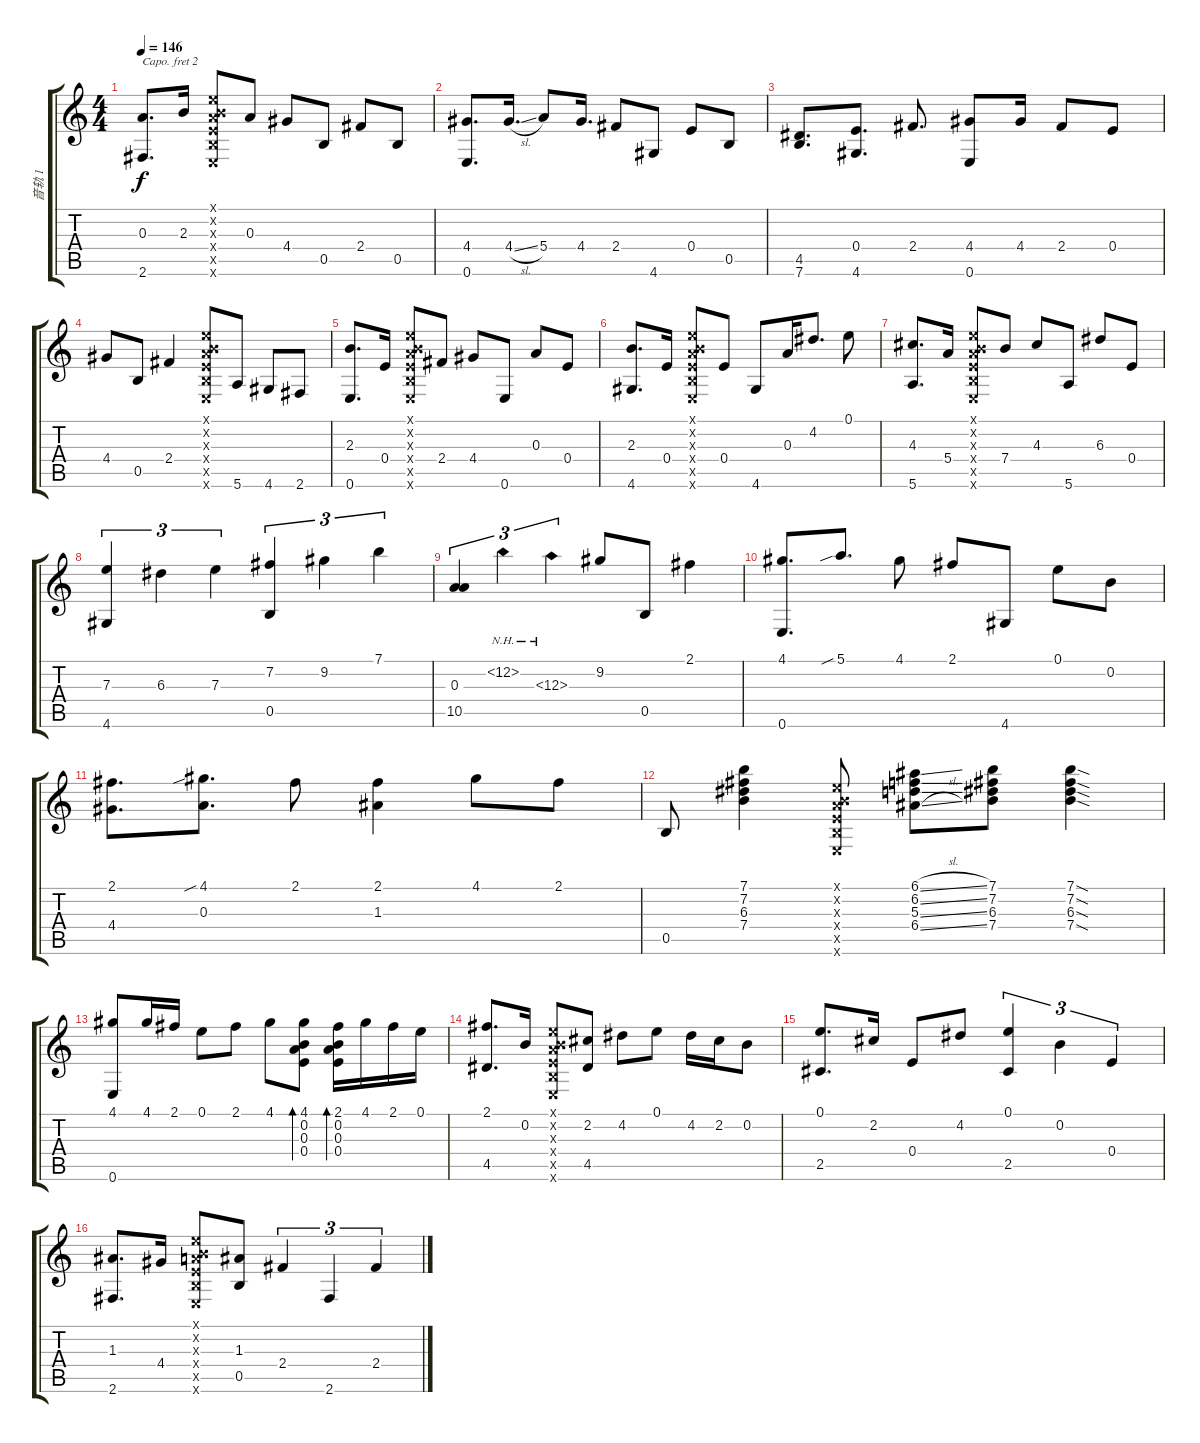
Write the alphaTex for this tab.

\track ("音轨 1" "音轨 1") {instrument acousticguitarsteel}
\staff {score tabs}
\capo 2
\tuning (D4 A3 G3 D3 A2 D2) {hide}
\ts (4 4)
\tempo 146
\clef g2
\ks c
(0.3 2.6).8{d dy f} 2.3.16 (0.1{x} 0.2{x} 0.3{x} 0.4{x} 0.5{x} 0.6{x}).8 0.3.8 4.4.8 0.5.8 2.4.8 0.5.8 |
(4.4 0.6).8{d} 4.4{sl}.16{d} 5.4.8 4.4.16{d} 2.4.8 4.6.8 0.4.8 0.5.8 |
(4.5 7.6).8{d} (0.4 4.6).8{d} 2.4.8{d} (4.4 0.6).8 4.4.16 2.4.8 0.4.8 |
4.4.8 0.5.8 2.4.4 (0.1{x} 0.2{x} 0.3{x} 0.4{x} 0.5{x} 0.6{x}).8 5.6.8 4.6.8 2.6.8 |
(2.3 0.6).8{d} 0.4.16 (0.1{x} 0.2{x} 0.3{x} 0.4{x} 0.5{x} 0.6{x}).8 2.4.8 4.4.8 0.6.8 0.3.8 0.4.8 |
(2.3 4.6).8{d} 0.4.16 (0.1{x} 0.2{x} 0.3{x} 0.4{x} 0.5{x} 0.6{x}).8 0.4.8 4.6.8 0.3.16 4.2.8{d} 0.1.8 |
(4.3 5.6).8{d} 5.4.16 (0.1{x} 0.2{x} 0.3{x} 0.4{x} 0.5{x} 0.6{x}).8 7.4.8 4.3.8 5.6.8 6.3.8 0.4.8 |
(7.3 4.6).4{tu (3 2)} 6.3.4{tu (3 2)} 7.3.4{tu (3 2)} (7.2 0.5).4{tu (3 2)} 9.2.4{tu (3 2)} 7.1.4{tu (3 2)} |
(0.3 10.5).4{tu (3 2)} 12.2{nh}.4{tu (3 2)} 12.3{nh}.4{tu (3 2)} 9.2.8 0.5.8 2.1.4 |
(4.1 0.6).8{d} 5.1{sib}.8{d} 4.1.8 2.1.8 4.6.8 0.1.8 0.2.8 |
(2.1 4.4).8{d} (4.1{sib} 0.3).8{d} 2.1.8 (2.1 1.3).4 4.1.8 2.1.8 |
0.5.8 (7.1 7.2 6.3 7.4).4 (0.1{x} 0.2{x} 0.3{x} 0.4{x} 0.5{x} 0.6{x}).8 (6.1{sl} 6.2{sl} 5.3{sl} 6.4{sl}).8 (7.1 7.2 6.3 7.4).8 (7.1{sod} 7.2{sod} 6.3{sod} 7.4{sod}).4 |
(4.1 0.6).8 4.1.16 2.1.16 0.1.8 2.1.8 4.1.8 (4.1 0.2 0.3 0.4).8{bd 60} (2.1 0.2 0.3 0.4).16{bd 240} 4.1.16 2.1.16 0.1.16 |
(2.1 4.5).8{d} 0.2.16 (0.1{x} 0.2{x} 0.3{x} 0.4{x} 0.5{x} 0.6{x}).8 (2.2 4.5).8 4.2.8 0.1.8 4.2.16 2.2.16 0.2.8 |
(0.1 2.5).8{d} 2.2.16 0.4.8 4.2.8 (0.1 2.5).4{tu (3 2)} 0.2.4{tu (3 2)} 0.4.4{tu (3 2)} |
(1.3 2.6).8{d} 4.4.16 (0.1{x} 0.2{x} 0.3{x} 0.4{x} 0.5{x} 0.6{x}).8 (1.3 0.5).8 2.4.4{tu (3 2)} 2.6.4{tu (3 2)} 2.4.4{tu (3 2)}
